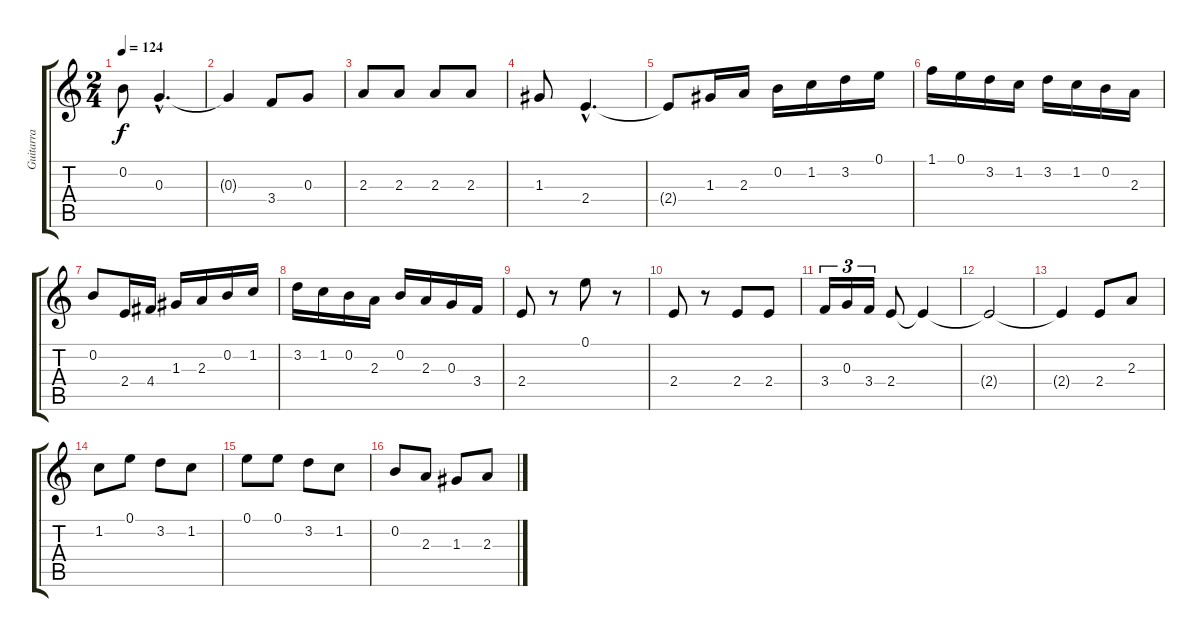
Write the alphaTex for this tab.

\track ("Guitarra" "Guitarra") {instrument acousticguitarnylon}
\staff {score tabs}
\tuning (E4 B3 G3 D3 A2 E2) {hide}
\ts (2 4)
\tempo 124
\clef g2
\ks c
0.2.8{dy f} 0.3{hac}.4{d} |
0.3{t}.4 3.4.8 0.3.8 |
2.3.8 2.3.8 2.3.8 2.3.8 |
1.3.8 2.4{hac}.4{d} |
2.4{t}.8{volume 8} 1.3.16 2.3.16 0.2.16 1.2.16 3.2.16 0.1.16 |
1.1.16 0.1.16 3.2.16 1.2.16 3.2.16 1.2.16 0.2.16 2.3.16 |
0.2.8 2.4.16 4.4.16 1.3.16 2.3.16 0.2.16 1.2.16 |
3.2.16 1.2.16 0.2.16 2.3.16 0.2.16 2.3.16 0.3.16 3.4.16 |
2.4.8 r.8 0.1.8 r.8 |
2.4.8{volume 13} r.8 2.4.8 2.4.8 |
3.4.16{tu (3 2)} 0.3.16{tu (3 2)} 3.4.16{tu (3 2)} 2.4.8 2.4{t}.4 |
2.4{t}.2 |
2.4{t}.4 2.4.8 2.3.8 |
1.2.8 0.1.8 3.2.8 1.2.8 |
0.1.8 0.1.8 3.2.8 1.2.8 |
0.2.8 2.3.8 1.3.8 2.3.8
